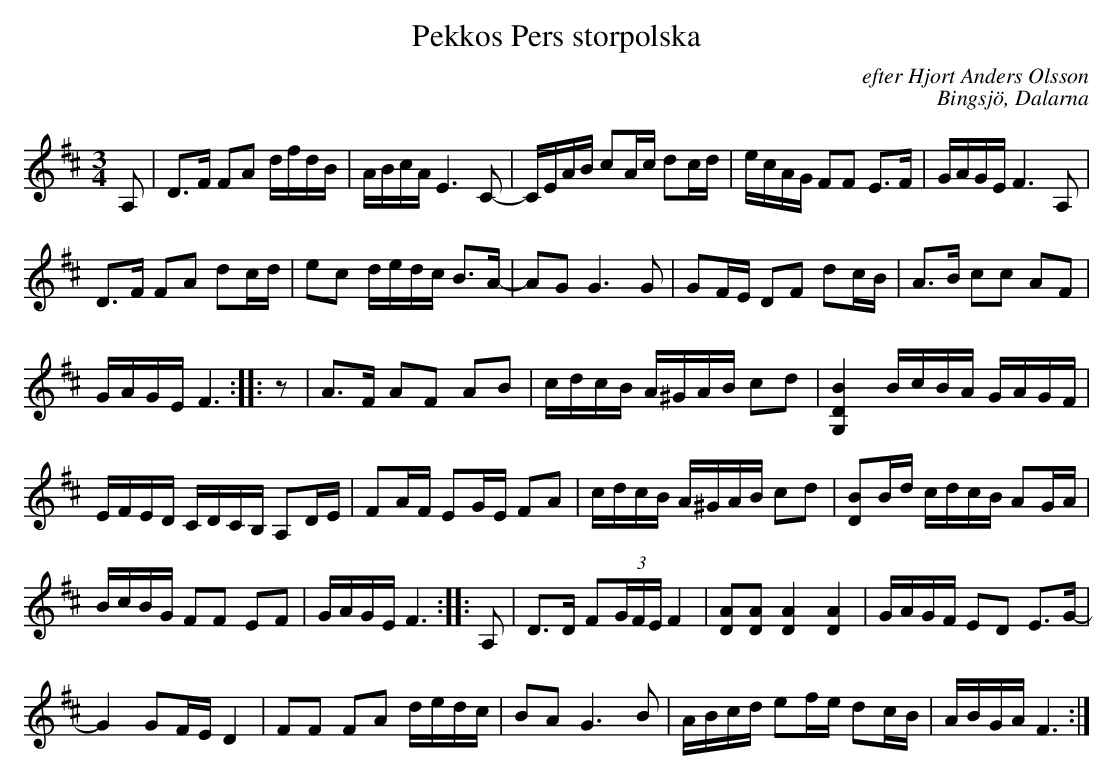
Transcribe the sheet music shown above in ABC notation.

X:1
T: Pekkos Pers storpolska
C: efter Hjort Anders Olsson
C: Bingsjö, Dalarna
M: 3/4
L: 1/8
K: D
A, | D>F FA d/f/d/B/ | A/B/c/A/ E3 C-| C/E/A/B/ cA/c/ dc/d/ | e/c/A/G/ FF E>F | G/A/G/E/ F3 A, |
D>F FA dc/d/ | ec d/e/d/c/ B>A- | AG G3 G | GF/E/ DF dc/B/ | A>B cc AF |
G/A/G/E/ F3 :: z | A>F AF AB | c/d/c/B/ A/^G/A/B/ cd | [G,2D2B2] B/c/B/A/ G/A/G/F/ |
E/F/E/D/ C/D/C/B,/ A,D/E/ | FA/F/ EG/E/ FA | c/d/c/B/ A/^G/A/B/ cd | [DB]B/d/ c/d/c/B/ AG/A/ |
B/c/B/G/ FF EF | G/A/G/E/ F3 :: A, | D>D F(3G/F/E/ F2 | [DA][DA] [D2A2] [D2A2] | G/A/G/F/ ED E>G- |
G2 GF/E/ D2 | FF FA d/e/d/c/ | BA G3 B | A/B/c/d/ ef/e/ dc/B/ | A/B/G/A/ F3 :|]
